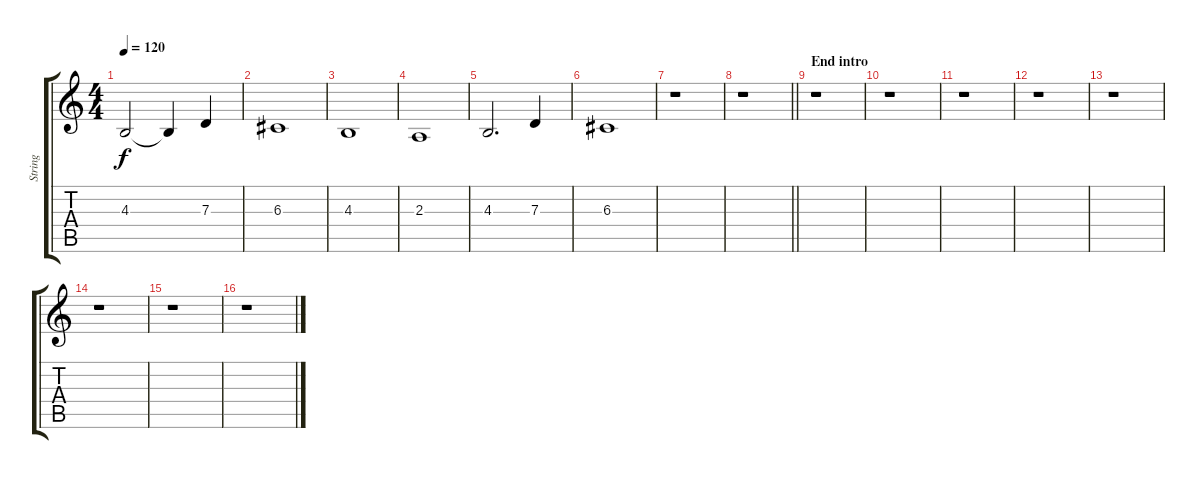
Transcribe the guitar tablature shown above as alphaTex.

\track ("String" "String") {instrument stringensemble1}
\staff {score tabs}
\tuning (E4 B3 G3 D3 A2 E2) {hide}
\ts (4 4)
\tempo 120
\clef g2
\ks c
4.3.2{dy f} 4.3{t}.4 7.3.4 |
6.3.1 |
4.3.1 |
2.3.1 |
4.3.2{d} 7.3.4 |
6.3.1 |
r.1 |
\barLineRight lightlight
r.1 |
\section ("" "End intro")
r.1 |
r.1 |
r.1 |
r.1 |
r.1 |
r.1 |
r.1 |
r.1
